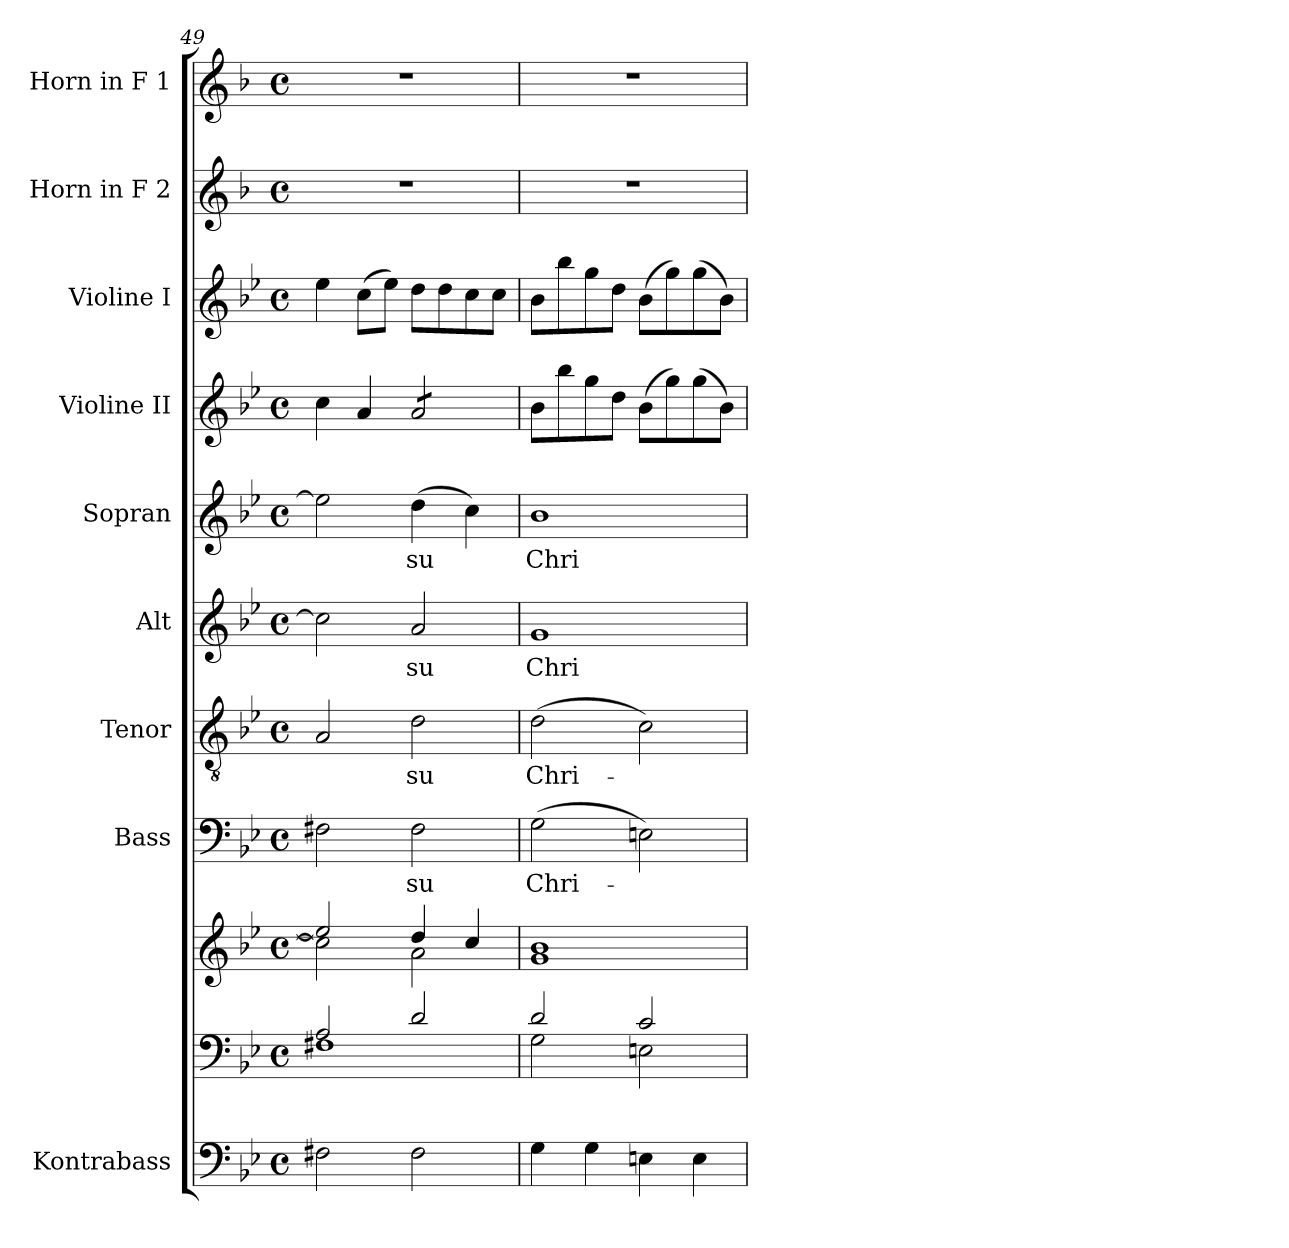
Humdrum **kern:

**kern	**kern	**kern	**kern	**text	**kern	**text	**kern	**text	**kern	**text	**kern	**kern	**kern	**kern
*part10	*part9	*part9	*part8	*part8	*part7	*part7	*part6	*part6	*part5	*part5	*part4	*part3	*part2	*part1
*staff11	*staff10	*staff9	*staff8	*staff8	*staff7	*staff7	*staff6	*staff6	*staff5	*staff5	*staff4	*staff3	*staff2	*staff1
*I"Kontrabass	*	*	*I"Bass	*	*I"Tenor	*	*I"Alt	*	*I"Sopran	*	*I"Violine II	*I"Violine I	*I"Horn in F 2	*I"Horn in F 1
*I'Kb.	*	*	*I'B.	*	*I'T.	*	*I'A.	*	*I'S.	*	*I'Vl. II	*I'Vl. I	*	*
*clefF4	*clefF4	*clefG2	*clefF4	*	*clefGv2	*	*clefG2	*	*clefG2	*	*clefG2	*clefG2	*clefG2	*clefG2
*ITrd7c12	*	*	*	*	*	*	*	*	*	*	*	*	*ITrd4c7	*ITrd4c7
*k[b-e-]	*k[b-e-]	*k[b-e-]	*k[b-e-]	*	*k[b-e-]	*	*k[b-e-]	*	*k[b-e-]	*	*k[b-e-]	*k[b-e-]	*k[b-e-]	*k[b-e-]
*B-:	*B-:	*B-:	*B-:	*	*B-:	*	*B-:	*	*B-:	*	*B-:	*B-:	*B-:	*B-:
*M4/4	*M4/4	*M4/4	*M4/4	*	*M4/4	*	*M4/4	*	*M4/4	*	*M4/4	*M4/4	*M4/4	*M4/4
*met(c)	*met(c)	*met(c)	*met(c)	*	*met(c)	*	*met(c)	*	*met(c)	*	*met(c)	*met(c)	*met(c)	*met(c)
=49	=49	=49	=49	=49	=49	=49	=49	=49	=49	=49	=49	=49	=49	=49
*	*^	*^	*	*	*	*	*	*	*	*	*	*	*	*
2FF#X\	2A/	1F#X	2ee-/]	2cc\]	2F#X\	.	2A/	.	2cc\]	.	2ee-\]	.	4cc\	4ee-\	1r	1r
.	.	.	.	.	.	.	.	.	.	.	.	.	4a/	(>8cc\L	.	.
.	.	.	.	.	.	.	.	.	.	.	.	.	.	8ee-\J)	.	.
!	!	!	!	!	!	!LO:LY:b	!	!LO:LY:b	!	!LO:LY:b	!	!LO:LY:b	!	!	!	!
*	*	*	*	*	*	*	*	*	*	*	*	*	*tremolo	*	*	*
2FF#\	2d/	.	4dd/	2a\	2F#\	-su	2d\	-su	2a/	-su	(>4dd\	-su	8a/L	8dd\L	.	.
.	.	.	.	.	.	.	.	.	.	.	.	.	8a/	8dd\	.	.
.	.	.	4cc/	.	.	.	.	.	.	.	4cc\)	.	8a/	8cc\	.	.
.	.	.	.	.	.	.	.	.	.	.	.	.	8a/J	8cc\J	.	.
*	*	*	*	*	*	*	*	*	*	*	*	*	*Xtremolo	*	*	*
=50	=50	=50	=50	=50	=50	=50	=50	=50	=50	=50	=50	=50	=50	=50	=50	=50
!	!	!	!	!	!	!LO:LY:b	!	!LO:LY:b	!	!LO:LY:b	!	!LO:LY:b	!	!	!	!
4GG\	2d/	2G\	1b-	1g	(>2G\	Chri-	(>2d\	Chri-	1g	Chri-	1b-	Chri-	8b-\L	8b-\L	1r	1r
.	.	.	.	.	.	.	.	.	.	.	.	.	8bb-\	8bb-\	.	.
4GG\	.	.	.	.	.	.	.	.	.	.	.	.	8gg\	8gg\	.	.
.	.	.	.	.	.	.	.	.	.	.	.	.	8dd\J	8dd\J	.	.
4EEn\	2c/	2En\	.	.	2En\)	.	2c\)	.	.	.	.	.	(>8b-\L	(>8b-\L	.	.
.	.	.	.	.	.	.	.	.	.	.	.	.	8gg\)	8gg\)	.	.
4EE\	.	.	.	.	.	.	.	.	.	.	.	.	(>8gg\	(>8gg\	.	.
.	.	.	.	.	.	.	.	.	.	.	.	.	8b-\J)	8b-\J)	.	.
*	*v	*v	*	*	*	*	*	*	*	*	*	*	*	*	*	*
*	*	*v	*v	*	*	*	*	*	*	*	*	*	*	*	*
=	=	=	=	=	=	=	=	=	=	=	=	=	=	=
*-	*-	*-	*-	*-	*-	*-	*-	*-	*-	*-	*-	*-	*-	*-
